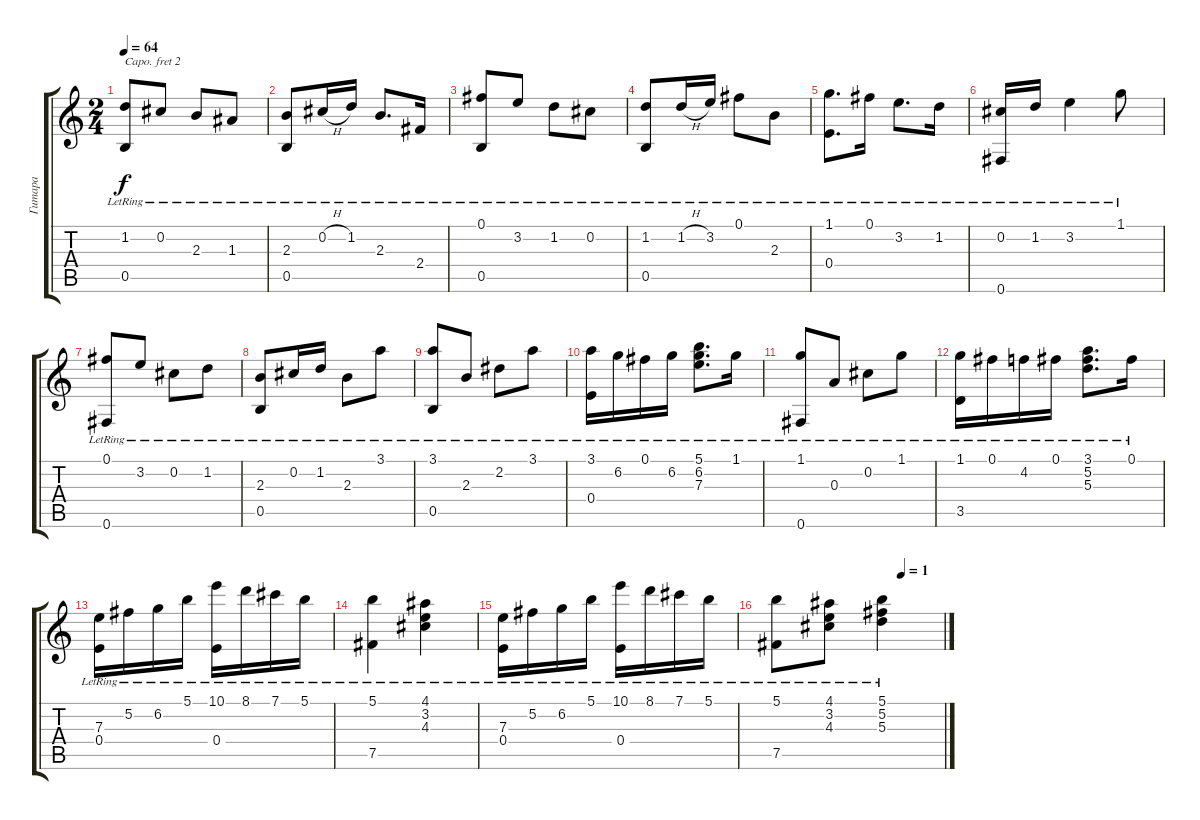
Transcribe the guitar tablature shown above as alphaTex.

\track ("Гитара" "Гитара") {instrument acousticguitarsteel}
\staff {score tabs}
\capo 2
\tuning (E4 B3 G3 D3 A2 E2) {hide}
\ts (2 4)
\tempo 64
\clef g2
\ks c
(1.2{lr} 0.5{lr}).8{dy f} 0.2{lr}.8 2.3{lr}.8 1.3{lr}.8 |
(2.3{lr} 0.5{lr}).8 0.2{h lr}.16 1.2{lr}.16 2.3{lr}.8{d} 2.4{lr}.16 |
(0.1{lr} 0.5{lr}).8 3.2{lr}.8 1.2{lr}.8 0.2{lr}.8 |
(1.2{lr} 0.5{lr}).8 1.2{h lr}.16 3.2{lr}.16 0.1{lr}.8 2.3{lr}.8 |
(1.1{lr} 0.4{lr}).8{d} 0.1{lr}.16 3.2{lr}.8{d} 1.2{lr}.16 |
(0.2{lr} 0.6{lr}).16 1.2{lr}.16 3.2{lr}.4 1.1{lr}.8 |
(0.1{lr} 0.6{lr}).8 3.2{lr}.8 0.2{lr}.8 1.2{lr}.8 |
(2.3{lr} 0.5{lr}).8 0.2{lr}.16 1.2{lr}.16 2.3{lr}.8 3.1{lr}.8 |
(3.1{lr} 0.5{lr}).8 2.3{lr}.8 2.2{lr}.8 3.1{lr}.8 |
(3.1{lr} 0.4{lr}).16 6.2{lr}.16 0.1{lr}.16 6.2{lr}.16 (5.1{lr} 6.2{lr} 7.3{lr}).8{d} 1.1{lr}.16 |
(1.1{lr} 0.6{lr}).8 0.3{lr}.8 0.2{lr}.8 1.1{lr}.8 |
(1.1{lr} 3.5{lr}).16 0.1{lr}.16 4.2{lr}.16 0.1{lr}.16 (3.1{lr} 5.2{lr} 5.3{lr}).8{d} 0.1{lr}.16 |
(7.3{lr} 0.4{lr}).16 5.2{lr}.16 6.2{lr}.16 5.1{lr}.16 (10.1{lr} 0.4{lr}).16 8.1{lr}.16 7.1{lr}.16 5.1{lr}.16 |
(5.1{lr} 7.5{lr}).4 (4.1{lr} 3.2{lr} 4.3{lr}).4 |
(7.3{lr} 0.4{lr}).16 5.2{lr}.16 6.2{lr}.16 5.1{lr}.16 (10.1{lr} 0.4{lr}).16 8.1{lr}.16 7.1{lr}.16 5.1{lr}.16 |
\tempo (1 0.75)
(5.1{lr} 7.5{lr}).8 (4.1{lr} 3.2{lr} 4.3{lr}).8 (5.1{lr} 5.2{lr} 5.3{lr}).4
